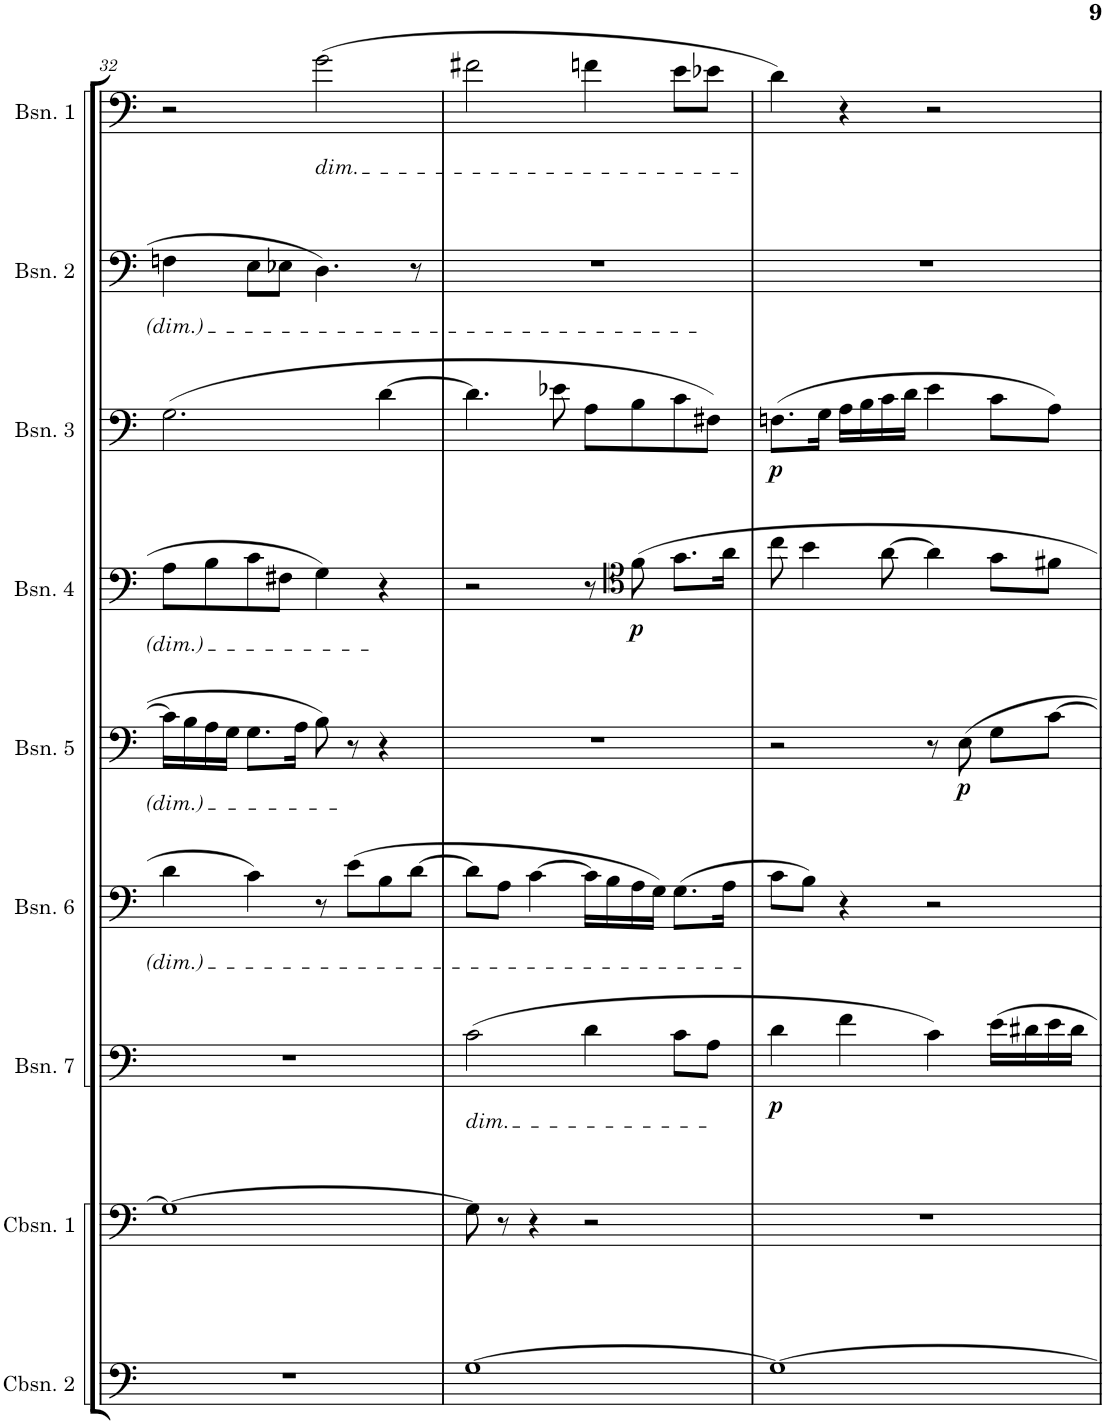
**kern	**kern	**kern	**dynam	**kern	**kern	**dynam	**kern	**dynam	**kern	**dynam	**kern	**kern
*part9	*part8	*part7	*part7	*part6	*part5	*part5	*part4	*part4	*part3	*part3	*part2	*part1
*staff9	*staff8	*staff7	*staff7	*staff6	*staff5	*staff5	*staff4	*staff4	*staff3	*staff3	*staff2	*staff1
*I"Contrabassoon 2	*I"Contrabassoon 1	*I"Bassoon 7	*	*I"Bassoon 6	*I"Bassoon 5	*	*I"Bassoon 4	*	*I"Bassoon 3	*	*I"Bassoon 2	*I"Bassoon 1
*I'Cbsn. 2	*I'Cbsn. 1	*I'Bsn. 7	*	*I'Bsn. 6	*I'Bsn. 5	*	*I'Bsn. 4	*	*I'Bsn. 3	*	*I'Bsn. 2	*I'Bsn. 1
!!LO:PB:g=z
*clefF4	*clefF4	*clefF4	*	*clefF4	*clefF4	*	*clefF4	*	*clefF4	*	*clefF4	*clefF4
*Trd7c12	*Trd7c12	*	*	*	*	*	*	*	*	*	*	*
*k[]	*k[]	*k[]	*	*k[]	*k[]	*	*k[]	*	*k[]	*	*k[]	*k[]
*M4/4	*M4/4	*M4/4	*	*M4/4	*M4/4	*	*M4/4	*	*M4/4	*	*M4/4	*M4/4
=32	=32	=32	=32	=32	=32	=32	=32	=32	=32	=32	=32	=32
1r	1G_	1r	.	4d\	16c\LL]	.	8A\L	.	(2.G\	.	4Fn\	2r
.	.	.	.	.	16B\	.	.	.	.	.	.	.
.	.	.	.	.	16A\	.	8B\	.	.	.	.	.
.	.	.	.	.	16G\JJ	.	.	.	.	.	.	.
.	.	.	.	4c\	8.G\L	.	8c\	.	.	.	8E\L	.
.	.	.	.	.	.	.	8F#X\J	.	.	.	8E-X\J	.
.	.	.	.	.	16A\Jk	.	.	.	.	.	.	.
!	!	!	!	!	!	!	!	!	!	!	!	!LO:TX:b:i:t=dim.
.	.	.	.	8r	8B\	.	4G\	.	.	.	4.D\	(2g\
.	.	.	.	(8e\L	8r	.	.	.	.	.	.	.
.	.	.	.	8B\	4r	.	4r	.	[4d\	.	.	.
.	.	.	.	[8d\J	.	.	.	.	.	.	8r	.
=33	=33	=33	=33	=33	=33	=33	=33	=33	=33	=33	=33	=33
!	!	!LO:TX:b:i:t=dim.	!	!	!	!	!	!	!	!	!	!
[1G	8G\]	(2c\	.	8d\L]	1r	.	2r	.	4.d\]	.	1r	2f#X\
.	8r	.	.	8A\J	.	.	.	.	.	.	.	.
.	4r	.	.	[4c\	.	.	.	.	.	.	.	.
.	.	.	.	.	.	.	.	.	8e-X\	.	.	.
.	2r	4d\	.	16c\LL]	.	.	8r	.	8A\L	.	.	4fn\
.	.	.	.	16B\	.	.	.	.	.	.	.	.
*	*	*	*	*	*	*	*clefC4	*	*	*	*	*
!	!	!	!	!	!	!	!	!LO:DY:b	!	!	!	!
.	.	.	.	16A\	.	.	8f\	p	8B\	.	.	.
.	.	.	.	16G\JJ)	.	.	.	.	.	.	.	.
.	.	8c\L	.	(8.G\L	.	.	8.g\L	.	8c\	.	.	8e\L
.	.	8A\J	.	.	.	.	.	.	8F#X\J)	.	.	8e-X\J
.	.	.	.	16A\Jk	.	.	16a\Jk	.	.	.	.	.
=34	=34	=34	=34	=34	=34	=34	=34	=34	=34	=34	=34	=34
!	!	!	!LO:DY:b	!	!	!	!	!	!	!LO:DY:b	!	!
1G_	1r	4d\	p	8c\L	2r	.	8cc\	.	(8.Fn\L	p	1r	4d\)
.	.	.	.	8B\J)	.	.	4b\	.	.	.	.	.
.	.	.	.	.	.	.	.	.	16G\Jk	.	.	.
.	.	4f\	.	4r	.	.	.	.	16A\LL	.	.	4r
.	.	.	.	.	.	.	.	.	16B\	.	.	.
.	.	.	.	.	.	.	[8a\	.	16c\	.	.	.
.	.	.	.	.	.	.	.	.	16d\JJ	.	.	.
.	.	4c\)	.	2r	8r	.	4a\]	.	4e\	.	.	2r
!	!	!	!	!	!	!LO:DY:b	!	!	!	!	!	!
.	.	.	.	.	8E\	p	.	.	.	.	.	.
.	.	16e\LL	.	.	8G\L	.	8g\L	.	8c\L	.	.	.
.	.	16d#X\	.	.	.	.	.	.	.	.	.	.
.	.	16e\	.	.	[8c\J	.	8f#X\J	.	8A\J)	.	.	.
.	.	16d#\JJ	.	.	.	.	.	.	.	.	.	.
=	=	=	=	=	=	=	=	=	=	=	=	=
*-	*-	*-	*-	*-	*-	*-	*-	*-	*-	*-	*-	*-
